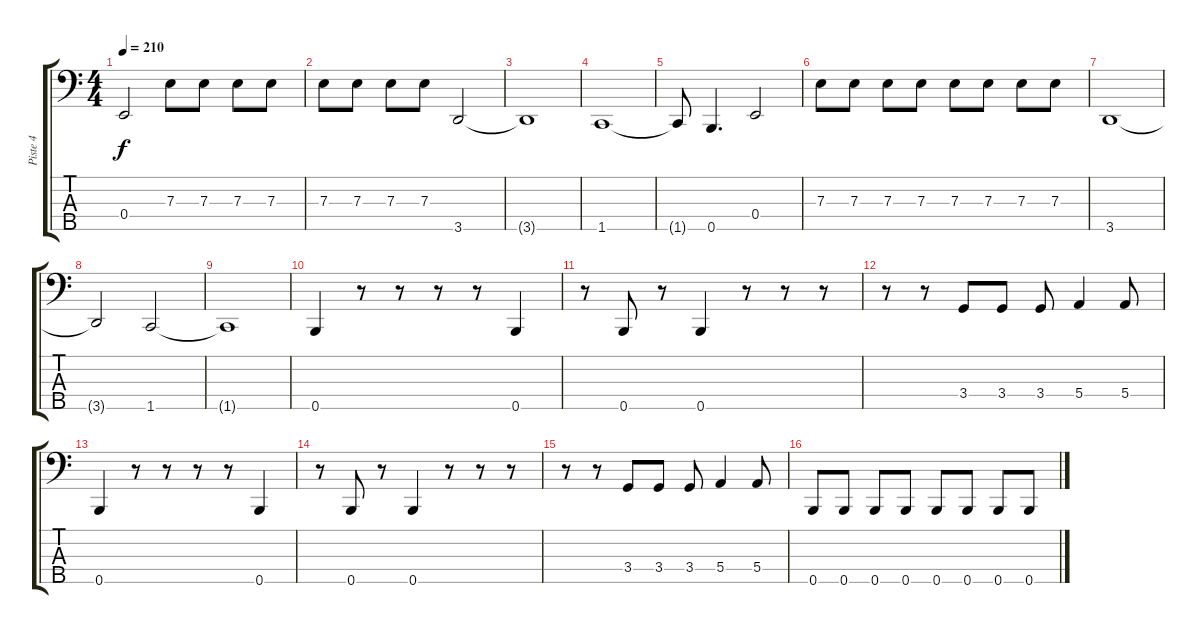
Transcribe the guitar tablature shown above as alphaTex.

\track ("Piste 4" "Piste 4") {instrument electricbasspick}
\staff {score tabs}
\tuning (G2 D2 A1 E1 B0) {hide}
\ts (4 4)
\tempo 210
\clef f4
\ks c
0.4.2{dy f} 7.3.8 7.3.8 7.3.8 7.3.8 |
7.3.8 7.3.8 7.3.8 7.3.8 3.5.2 |
3.5{t}.1 |
1.5.1 |
1.5{t}.8 0.5.4{d} 0.4.2 |
7.3.8 7.3.8 7.3.8 7.3.8 7.3.8 7.3.8 7.3.8 7.3.8 |
3.5.1 |
3.5{t}.2 1.5.2 |
1.5{t}.1 |
0.5.4 r.8 r.8 r.8 r.8 0.5.4 |
r.8 0.5.8 r.8 0.5.4 r.8 r.8 r.8 |
r.8 r.8 3.4.8 3.4.8 3.4.8 5.4.4 5.4.8 |
0.5.4 r.8 r.8 r.8 r.8 0.5.4 |
r.8 0.5.8 r.8 0.5.4 r.8 r.8 r.8 |
r.8 r.8 3.4.8 3.4.8 3.4.8 5.4.4 5.4.8 |
0.5.8 0.5.8 0.5.8 0.5.8 0.5.8 0.5.8 0.5.8 0.5.8
